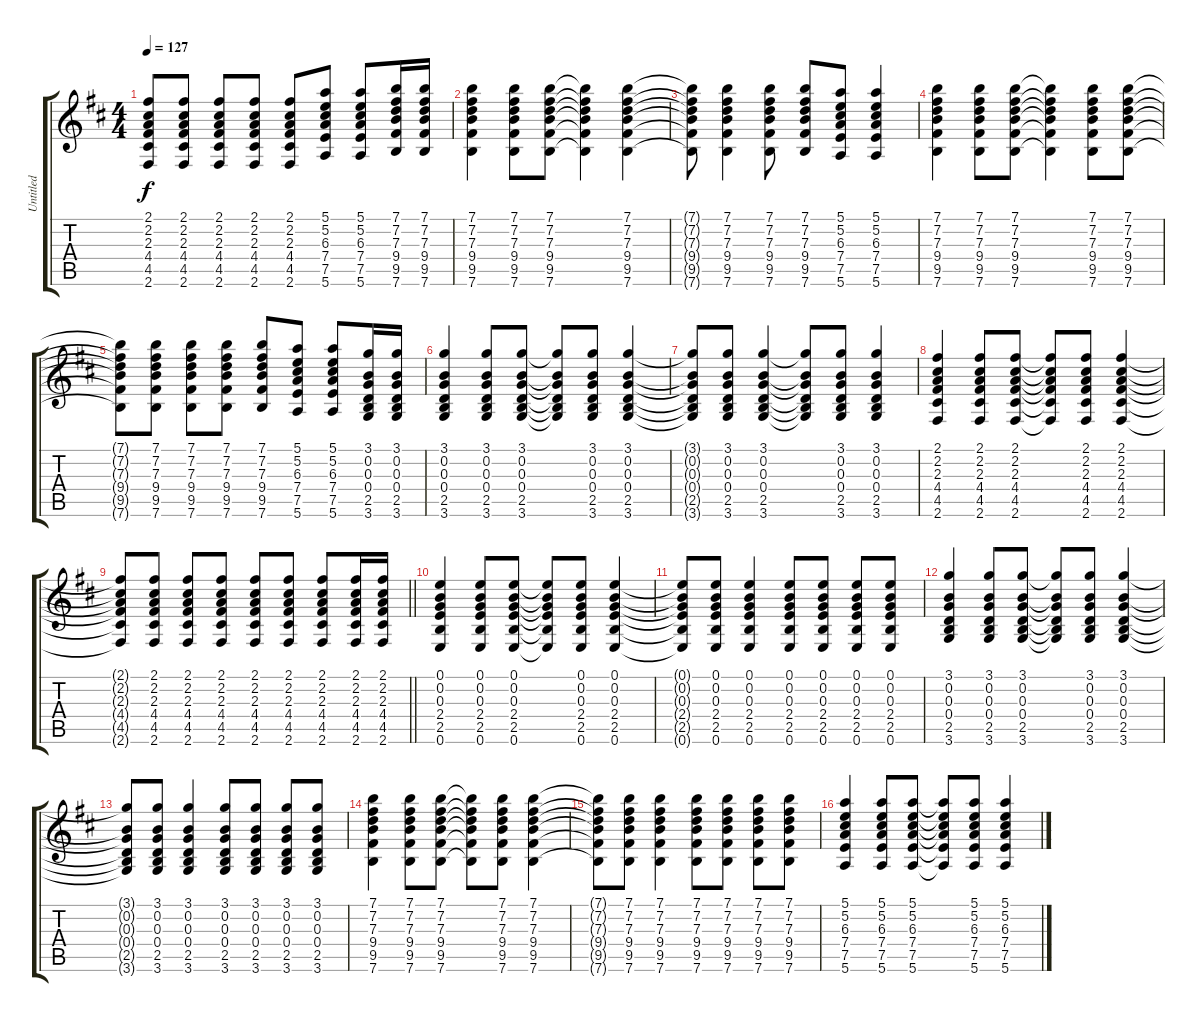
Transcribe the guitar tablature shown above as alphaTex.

\track ("Untitled" "Untitled") {instrument acousticguitarsteel}
\staff {score tabs}
\tuning (E4 B3 G3 D3 A2 E2) {hide}
\ts (4 4)
\tempo 127
\clef g2
\ks d
(2.1{t} 2.2{t} 2.3{t} 4.4{t} 4.5{t} 2.6{t}).8{dy f} (2.1 2.2 2.3 4.4 4.5 2.6).8 (2.1 2.2 2.3 4.4 4.5 2.6).8 (2.1 2.2 2.3 4.4 4.5 2.6).8 (2.1 2.2 2.3 4.4 4.5 2.6).8 (5.1 5.2 6.3 7.4 7.5 5.6).8 (5.1 5.2 6.3 7.4 7.5 5.6).8 (7.1 7.2 7.3 9.4 9.5 7.6).16 (7.1 7.2 7.3 9.4 9.5 7.6).16 |
(7.1 7.2 7.3 9.4 9.5 7.6).4 (7.1 7.2 7.3 9.4 9.5 7.6).8 (7.1 7.2 7.3 9.4 9.5 7.6).8 (7.1{t} 7.2{t} 7.3{t} 9.4{t} 9.5{t} 7.6{t}).4 (7.1 7.2 7.3 9.4 9.5 7.6).4 |
(7.1{t} 7.2{t} 7.3{t} 9.4{t} 9.5{t} 7.6{t}).8 (7.1 7.2 7.3 9.4 9.5 7.6).4 (7.1 7.2 7.3 9.4 9.5 7.6).8 (7.1 7.2 7.3 9.4 9.5 7.6).8 (5.1 5.2 6.3 7.4 7.5 5.6).8 (5.1 5.2 6.3 7.4 7.5 5.6).4 |
(7.1 7.2 7.3 9.4 9.5 7.6).4 (7.1 7.2 7.3 9.4 9.5 7.6).8 (7.1 7.2 7.3 9.4 9.5 7.6).8 (7.1{t} 7.2{t} 7.3{t} 9.4{t} 9.5{t} 7.6{t}).4 (7.1 7.2 7.3 9.4 9.5 7.6).8 (7.1 7.2 7.3 9.4 9.5 7.6).8 |
(7.1{t} 7.2{t} 7.3{t} 9.4{t} 9.5{t} 7.6{t}).8 (7.1 7.2 7.3 9.4 9.5 7.6).8 (7.1 7.2 7.3 9.4 9.5 7.6).8 (7.1 7.2 7.3 9.4 9.5 7.6).8 (7.1 7.2 7.3 9.4 9.5 7.6).8 (5.1 5.2 6.3 7.4 7.5 5.6).8 (5.1 5.2 6.3 7.4 7.5 5.6).8 (3.1 0.2 0.3 0.4 2.5 3.6).16 (3.1 0.2 0.3 0.4 2.5 3.6).16 |
(3.1 0.2 0.3 0.4 2.5 3.6).4 (3.1 0.2 0.3 0.4 2.5 3.6).8 (3.1 0.2 0.3 0.4 2.5 3.6).8 (3.1{t} 0.2{t} 0.3{t} 0.4{t} 2.5{t} 3.6{t}).8 (3.1 0.2 0.3 0.4 2.5 3.6).8 (3.1 0.2 0.3 0.4 2.5 3.6).4 |
(3.1{t} 0.2{t} 0.3{t} 0.4{t} 2.5{t} 3.6{t}).8 (3.1 0.2 0.3 0.4 2.5 3.6).8 (3.1 0.2 0.3 0.4 2.5 3.6).4 (3.1{t} 0.2{t} 0.3{t} 0.4{t} 2.5{t} 3.6{t}).8 (3.1 0.2 0.3 0.4 2.5 3.6).8 (3.1 0.2 0.3 0.4 2.5 3.6).4 |
(2.1 2.2 2.3 4.4 4.5 2.6).4 (2.1 2.2 2.3 4.4 4.5 2.6).8 (2.1 2.2 2.3 4.4 4.5 2.6).8 (2.1{t} 2.2{t} 2.3{t} 4.4{t} 4.5{t} 2.6{t}).8 (2.1 2.2 2.3 4.4 4.5 2.6).8 (2.1 2.2 2.3 4.4 4.5 2.6).4 |
\barLineRight lightlight
(2.1{t} 2.2{t} 2.3{t} 4.4{t} 4.5{t} 2.6{t}).8 (2.1 2.2 2.3 4.4 4.5 2.6).8 (2.1 2.2 2.3 4.4 4.5 2.6).8 (2.1 2.2 2.3 4.4 4.5 2.6).8 (2.1 2.2 2.3 4.4 4.5 2.6).8 (2.1 2.2 2.3 4.4 4.5 2.6).8 (2.1 2.2 2.3 4.4 4.5 2.6).8 (2.1 2.2 2.3 4.4 4.5 2.6).16 (2.1 2.2 2.3 4.4 4.5 2.6).16 |
(0.1 0.2 0.3 2.4 2.5 0.6).4 (0.1 0.2 0.3 2.4 2.5 0.6).8 (0.1 0.2 0.3 2.4 2.5 0.6).8 (0.1{t} 0.2{t} 0.3{t} 2.4{t} 2.5{t} 0.6{t}).8 (0.1 0.2 0.3 2.4 2.5 0.6).8 (0.1 0.2 0.3 2.4 2.5 0.6).4 |
(0.1{t} 0.2{t} 0.3{t} 2.4{t} 2.5{t} 0.6{t}).8 (0.1 0.2 0.3 2.4 2.5 0.6).8 (0.1 0.2 0.3 2.4 2.5 0.6).4 (0.1 0.2 0.3 2.4 2.5 0.6).8 (0.1 0.2 0.3 2.4 2.5 0.6).8 (0.1 0.2 0.3 2.4 2.5 0.6).8 (0.1 0.2 0.3 2.4 2.5 0.6).8 |
(3.1 0.2 0.3 0.4 2.5 3.6).4 (3.1 0.2 0.3 0.4 2.5 3.6).8 (3.1 0.2 0.3 0.4 2.5 3.6).8 (3.1{t} 0.2{t} 0.3{t} 0.4{t} 2.5{t} 3.6{t}).8 (3.1 0.2 0.3 0.4 2.5 3.6).8 (3.1 0.2 0.3 0.4 2.5 3.6).4 |
(3.1{t} 0.2{t} 0.3{t} 0.4{t} 2.5{t} 3.6{t}).8 (3.1 0.2 0.3 0.4 2.5 3.6).8 (3.1 0.2 0.3 0.4 2.5 3.6).4 (3.1 0.2 0.3 0.4 2.5 3.6).8 (3.1 0.2 0.3 0.4 2.5 3.6).8 (3.1 0.2 0.3 0.4 2.5 3.6).8 (3.1 0.2 0.3 0.4 2.5 3.6).8 |
(7.1 7.2 7.3 9.4 9.5 7.6).4 (7.1 7.2 7.3 9.4 9.5 7.6).8 (7.1 7.2 7.3 9.4 9.5 7.6).8 (7.1{t} 7.2{t} 7.3{t} 9.4{t} 9.5{t} 7.6{t}).8 (7.1 7.2 7.3 9.4 9.5 7.6).8 (7.1 7.2 7.3 9.4 9.5 7.6).4 |
(7.1{t} 7.2{t} 7.3{t} 9.4{t} 9.5{t} 7.6{t}).8 (7.1 7.2 7.3 9.4 9.5 7.6).8 (7.1 7.2 7.3 9.4 9.5 7.6).4 (7.1 7.2 7.3 9.4 9.5 7.6).8 (7.1 7.2 7.3 9.4 9.5 7.6).8 (7.1 7.2 7.3 9.4 9.5 7.6).8 (7.1 7.2 7.3 9.4 9.5 7.6).8 |
(5.1 5.2 6.3 7.4 7.5 5.6).4 (5.1 5.2 6.3 7.4 7.5 5.6).8 (5.1 5.2 6.3 7.4 7.5 5.6).8 (5.1{t} 5.2{t} 6.3{t} 7.4{t} 7.5{t} 5.6{t}).8 (5.1 5.2 6.3 7.4 7.5 5.6).8 (5.1 5.2 6.3 7.4 7.5 5.6).4
